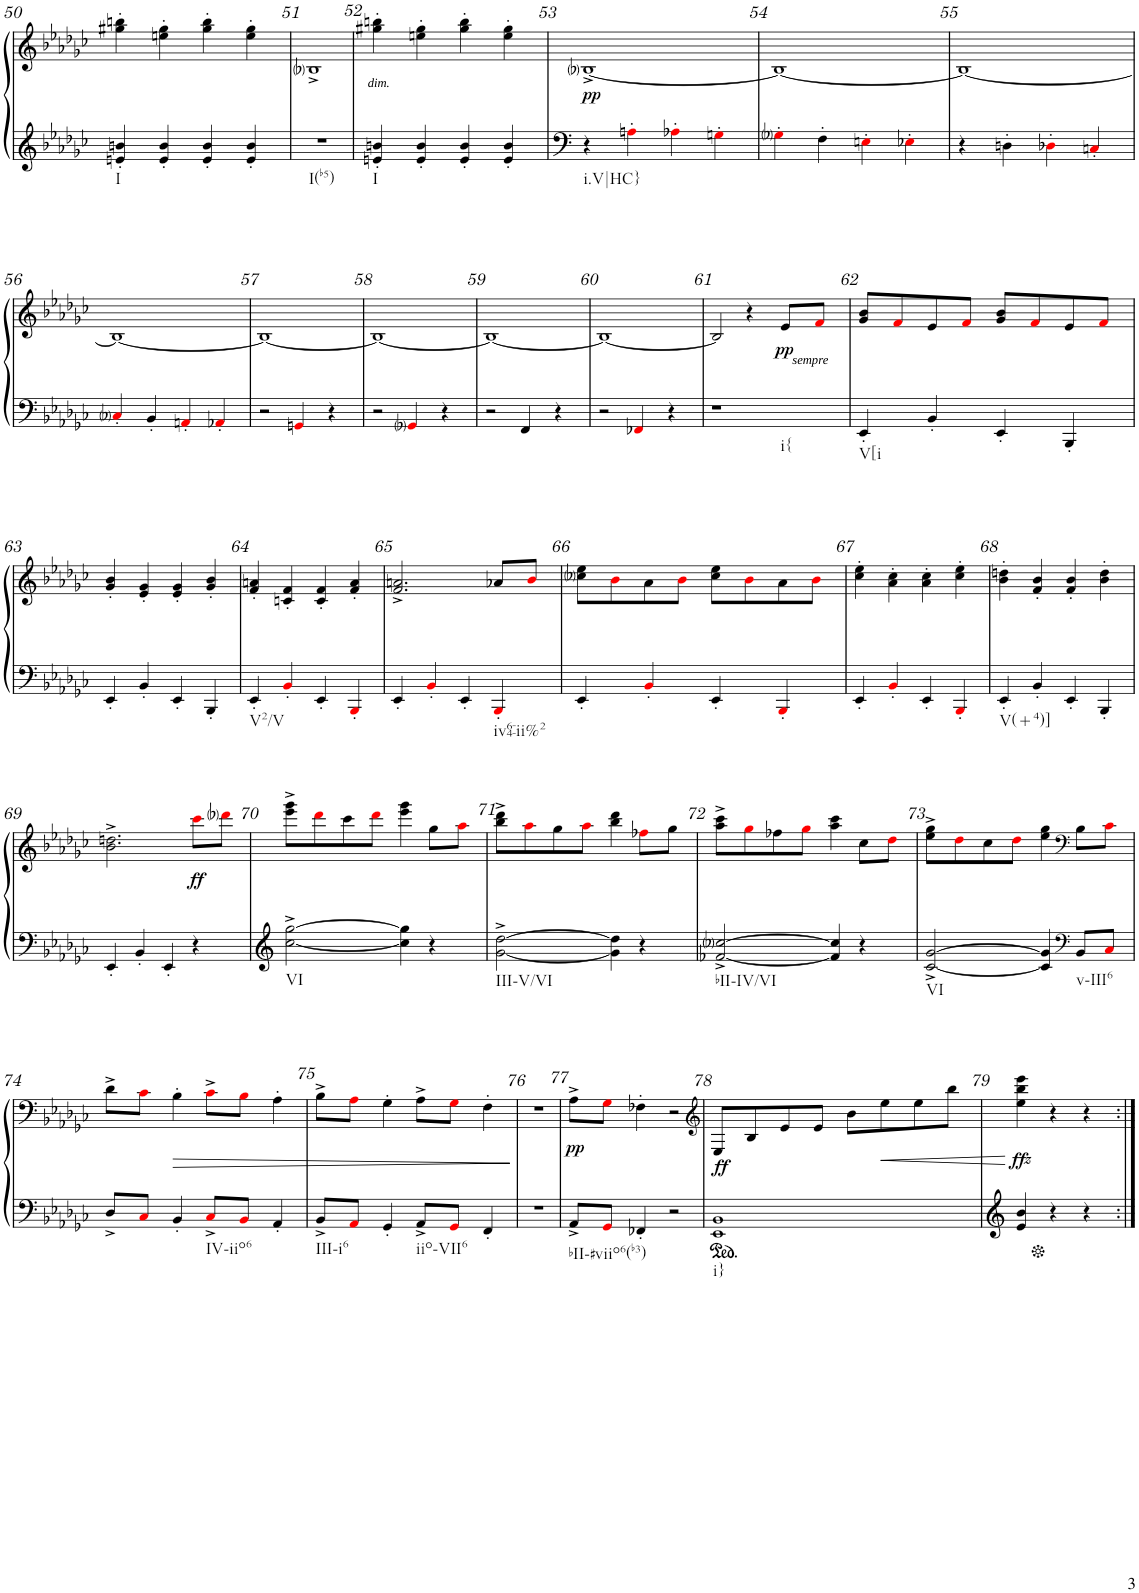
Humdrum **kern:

**kern	**kern	**dynam
*part1	*part1	*part1
*staff2	*staff1	*staff1/2
*I"Midi_1	*	*
!!LO:PB:g=z
*clefF4	*clefG2	*
*k[b-e-a-d-g-c-]	*k[b-e-a-d-g-c-]	*
*G-:	*G-:	*
*M2/2	*M2/2	*
*met(c|)	*met(c|)	*
=50	=50	=50
!LO:TX:b:t=I	!	!
4en/' 4bn/'	4gg#X\' 4bbn\'	.
4e/' 4b/'	4een\' 4gg#\'	.
4e/' 4b/'	4gg#\' 4bb\'	.
4e/' 4b/'	4ee\' 4gg#\'	.
=51	=51	=51
!LO:TX:b:t=I(b5)	!	!
1r	1B-i^	.
=52	=52	=52
!	!LO:TX:b:i:t=dim.	!
!LO:TX:b:t=I	!	!
4en/' 4bn/'	4gg#X\' 4bbn\'	.
4e/' 4b/'	4een\' 4gg#\'	.
4e/' 4b/'	4gg#\' 4bb\'	.
4e/' 4b/'	4ee\' 4gg#\'	.
=53	=53	=53
!LO:TX:b:t=i.V|HC}	!	!
!	!	!LO:DY:b
4r	[1B-i^	pp
4An'j\	.	.
4A-X'j\	.	.
4Gn'j\	.	.
=54	=54	=54
4G-i'j\	1B-_	.
4F'\	.	.
4En'j\	.	.
4E-X'j\	.	.
=55	=55	=55
4r	1B-_	.
4Dn'\	.	.
4D-X'j\	.	.
4Cn'j/	.	.
!!LO:LB:g=z
=56	=56	=56
4C-i'j/	1B-_	.
4BB-'/	.	.
4AAn'j/	.	.
4AA-X'j/	.	.
=57	=57	=57
2r	1B-_	.
4GGnj/	.	.
4r	.	.
=58	=58	=58
2r	1B-_	.
4GG-ij/	.	.
4r	.	.
=59	=59	=59
2r	1B-_	.
4FF/	.	.
4r	.	.
=60	=60	=60
2r	1B-_	.
4FF-Xj/	.	.
4r	.	.
=61	=61	=61
!LO:TX:b:t=i{	!	!
1r	2B-/]	.
.	4r	.
!	!LO:TX:b:i:t=sempre	!
!	!	!LO:DY:b
.	8e-/L	pp
.	8fj/J	.
=62	=62	=62
!LO:TX:b:t=V[i	!	!
4EE-'/	8g-/ 8b-/L	.
.	8fj/	.
4BB-'/	8e-/	.
.	8fj/J	.
4EE-'/	8g-/ 8b-/L	.
.	8fj/	.
4BBB-'/	8e-/	.
.	8fj/J	.
!!LO:LB:g=z
=63	=63	=63
4EE-'/	4g-/' 4b-/'	.
4BB-'/	4e-/' 4g-/'	.
4EE-'/	4e-/' 4g-/'	.
4BBB-'/	4g-/' 4b-/'	.
=64	=64	=64
!LO:TX:b:t=V2/V	!	!
4EE-'/	4f/' 4an/'	.
4BB-'j/	4cn/' 4f/'	.
4EE-'/	4c/' 4f/'	.
4BBB-'j/	4f/' 4a/'	.
=65	=65	=65
4EE-'/	2.f/^ 2.an/^	.
4BB-'j/	.	.
4EE-'/	.	.
!LO:TX:b:t=iv64-ii%2	!	!
4BBB-'j/	8a-X/L	.
.	8b-j/J	.
=66	=66	=66
4EE-'/	8cc-i\ 8ee-\L	.
.	8b-j\	.
4BB-'j/	8a-\	.
.	8b-j\J	.
4EE-'/	8cc-\ 8ee-\L	.
.	8b-j\	.
4BBB-'j/	8a-\	.
.	8b-j\J	.
=67	=67	=67
4EE-'/	4cc-\' 4ee-\'	.
4BB-'j/	4a-\' 4cc-\'	.
4EE-'/	4a-\' 4cc-\'	.
4BBB-'j/	4cc-\' 4ee-\'	.
=68	=68	=68
!LO:TX:b:t=V(+4)]	!	!
4EE-'/	4b-\' 4ddn\'	.
4BB-'/	4f/' 4b-/'	.
4EE-'/	4f/' 4b-/'	.
4BBB-'/	4b-\' 4dd\'	.
!!LO:LB:g=z
=69	=69	=69
4EE-'/	2.b-\^ 2.ddn\^	.
4BB-'/	.	.
4EE-'/	.	.
!	!	!LO:DY:b
4r	8ccc-j\L	ff
.	8ddd-ij\J	.
=70	=70	=70
!LO:TX:b:t=VI	!	!
[2cc-\^ [2gg-\^	8eee-\^ 8ggg-\^L	.
.	8ddd-j\	.
.	8ccc-\	.
.	8ddd-j\J	.
4cc-\] 4gg-\]	4eee-\ 4ggg-\	.
4r	8gg-\L	.
.	8aa-j\J	.
=71	=71	=71
!LO:TX:b:t=III-V/VI	!	!
[2g-\^ [2dd-\^	8bb-\^ 8ddd-\^L	.
.	8aa-j\	.
.	8gg-\	.
.	8aa-j\J	.
4g-\] 4dd-\]	4bb-\ 4ddd-\	.
4r	8ff-Xj\L	.
.	8gg-\J	.
=72	=72	=72
!LO:TX:b:t=bII-IV/VI	!	!
[2f-X/^ [2cc-i/^	8aa-\^ 8ccc-\^L	.
.	8gg-j\	.
.	8ff-X\	.
.	8gg-j\J	.
4f-/] 4cc-/]	4aa-\ 4ccc-\	.
4r	8cc-\L	.
.	8dd-j\J	.
=73	=73	=73
!LO:TX:b:t=VI	!	!
[2c-/^ [2g-/^	8ee-\^ 8gg-\^L	.
.	8dd-j\	.
.	8cc-\	.
.	8dd-j\J	.
4c-/] 4g-/]	4ee-\ 4gg-\	.
*clefF4	*clefF4	*
!LO:TX:b:t=v-III6	!	!
8BB-/L	8B-\L	.
8C-j/J	8c-j\J	.
!!LO:LB:g=z
=74	=74	=74
8D-^/L	8d-^\L	.
8C-j/J	8c-j\J	.
!	!	!LO:HP:b
4BB-'/	4B-'\	>
!LO:TX:b:t=IV-iio6	!	!
8C-^j/L	8c-^j\L	.
8BB-j/J	8B-j\J	.
4AA-'/	4A-'\	.
=75	=75	=75
!LO:TX:b:t=III-i6	!	!
8BB-^/L	8B-^\L	.
8AA-j/J	8A-j\J	.
4GG-'/	4G-'\	.
!LO:TX:b:t=iio-VII6	!	!
8AA-^/L	8A-^\L	.
8GG-j/J	8G-j\J	.
4FF'/	4F'\	.
.	.	]
=76	=76	=76
1r	1r	.
=77	=77	=77
!LO:TX:b:t=bII-#viio6(b3)	!	!
!	!	!LO:DY:b
8AA-^/L	8A-^\L	pp
8GG-j/J	8G-j\J	.
4FF-X'/	4F-X'\	.
2r	2r	.
=78	=78	=78
*	*clefG2	*
!LO:TX:b:t=i}	!	!
!	!	!LO:DY:b
1EE- 1BB-	8E-/L	ff
.	8B-/	.
.	8e-/	.
.	8e-/J	.
.	8b-\L	.
!	!	!LO:HP:b
.	8ee-\	<
.	8ee-\	.
.	8bb-\J	.
.	.	[
=79	=79	=79
!	!	!LO:DY:b
4e-/ 4b-/	4ee-\ 4bb-\ 4eee-\	other-dynamics
4r	4r	.
4r	4r	.
=:|!	=:|!	=:|!
*-	*-	*-
